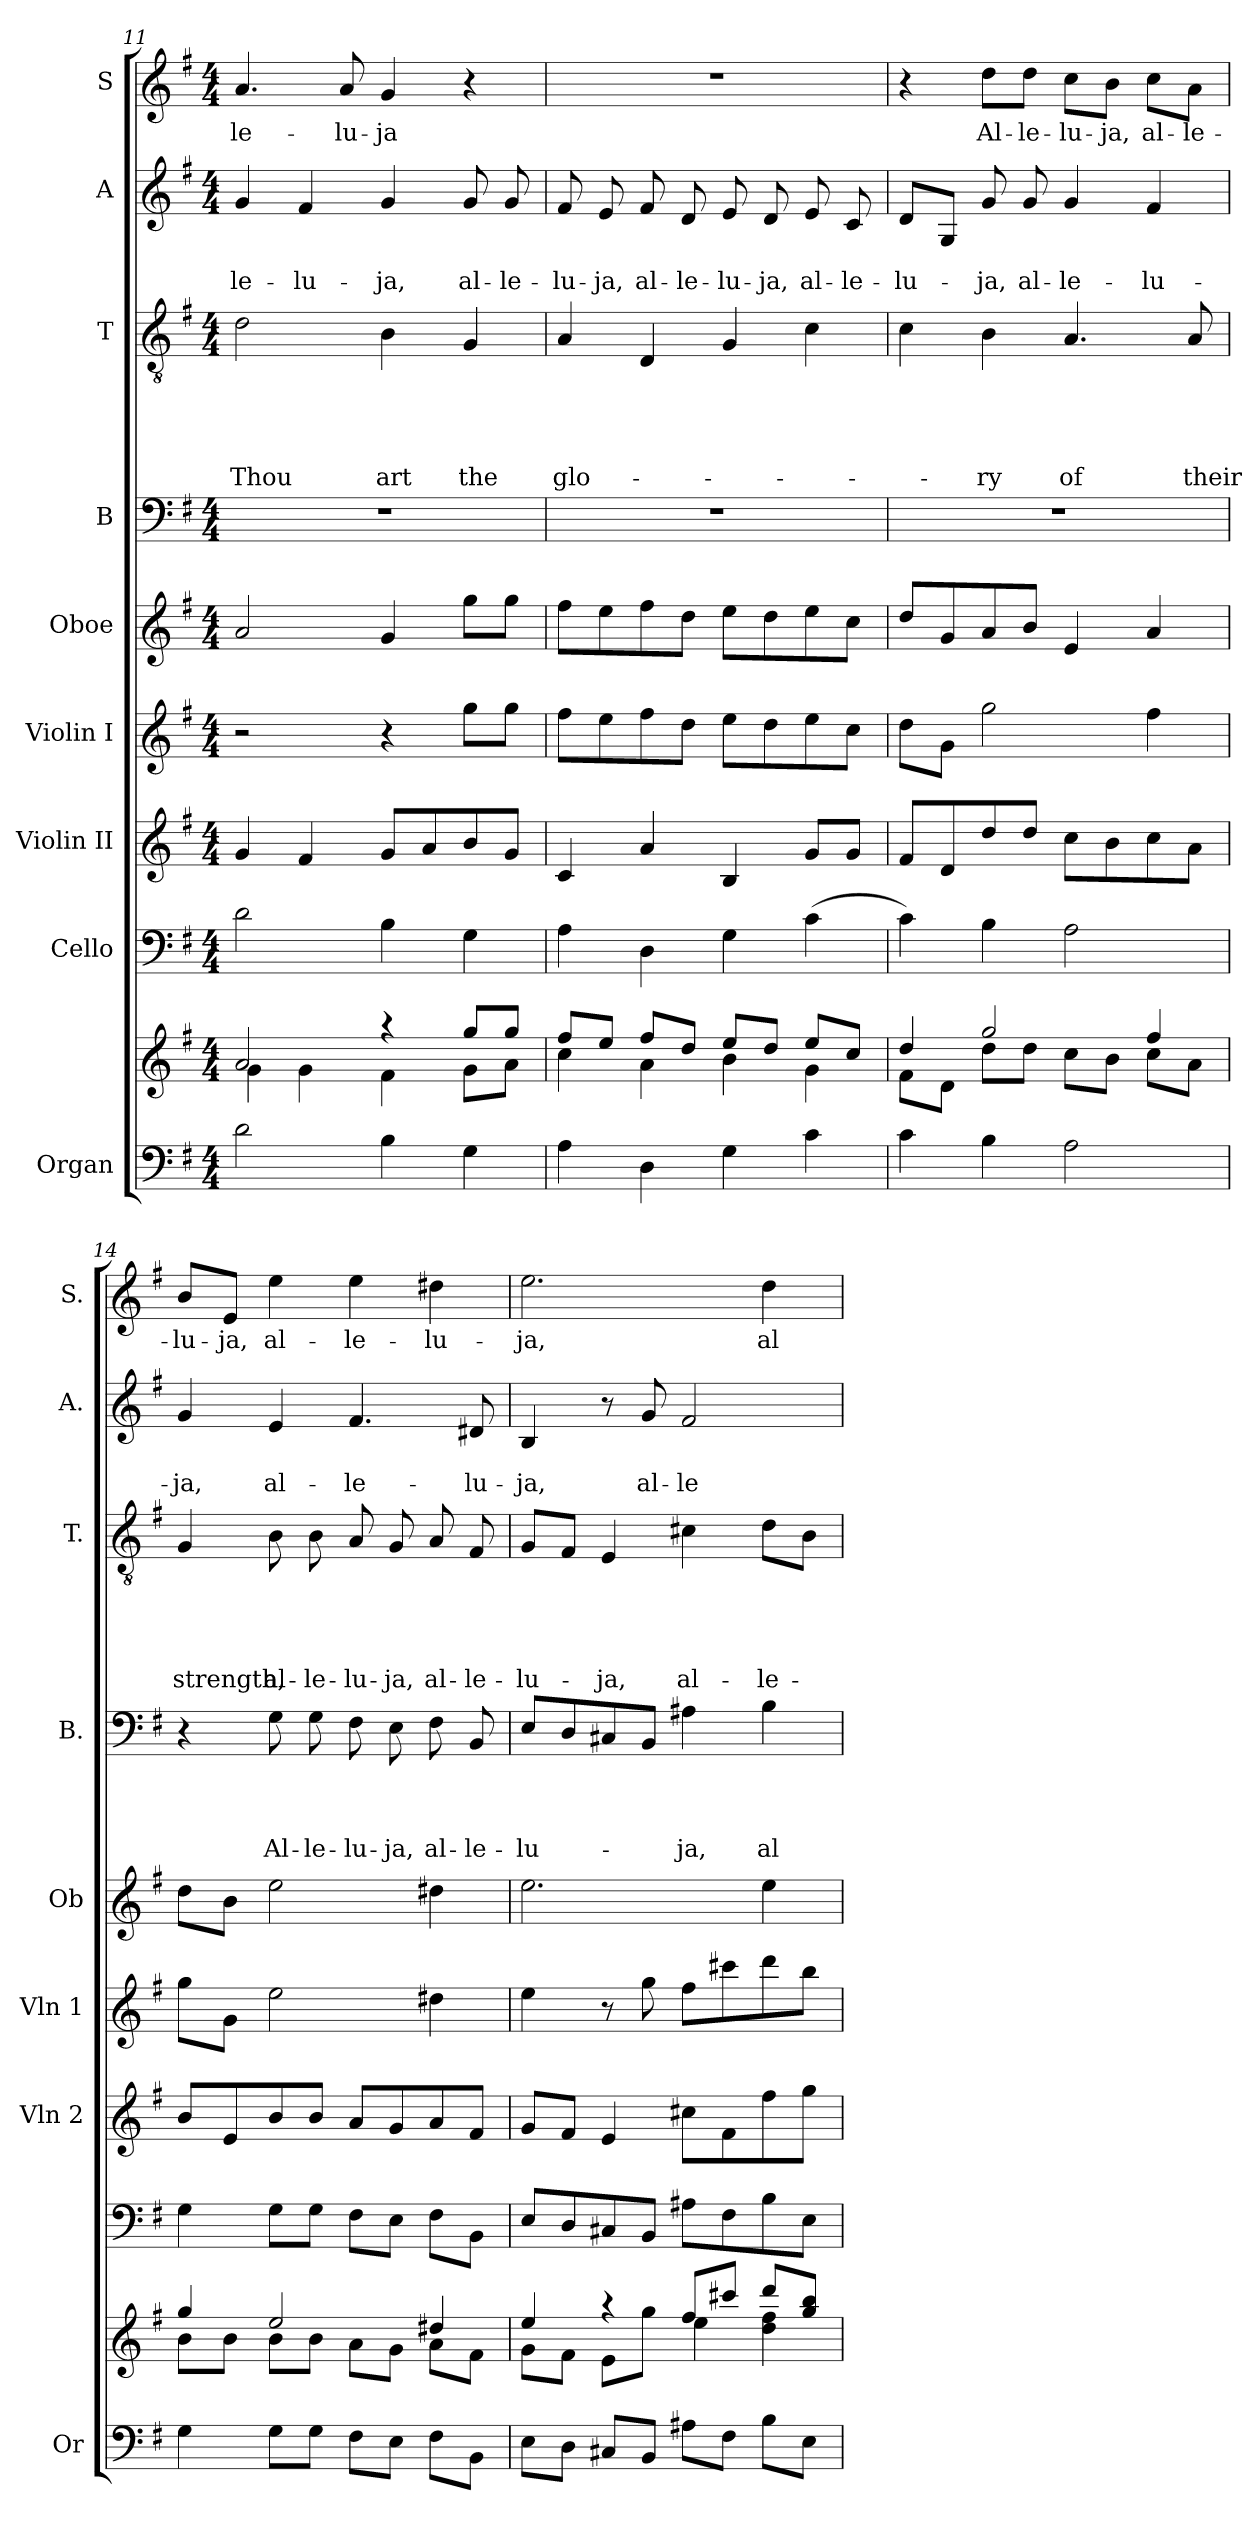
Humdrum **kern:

**kern	**kern	**kern	**kern	**kern	**kern	**kern	**text	**text	**text	**text	**kern	**text	**text	**text	**text	**text	**kern	**text	**text	**kern	**text
*part9	*part9	*part8	*part7	*part6	*part5	*part4	*part4	*part4	*part4	*part4	*part3	*part3	*part3	*part3	*part3	*part3	*part2	*part2	*part2	*part1	*part1
*staff10	*staff9	*staff8	*staff7	*staff6	*staff5	*staff4	*staff4	*staff4	*staff4	*staff4	*staff3	*staff3	*staff3	*staff3	*staff3	*staff3	*staff2	*staff2	*staff2	*staff1	*staff1
*I"Organ	*	*I"Cello	*I"Violin II	*I"Violin I	*I"Oboe	*I"B	*	*	*	*	*I"T	*	*	*	*	*	*I"A	*	*	*I"S	*
*I'Or	*	*	*I'Vln 2	*I'Vln 1	*I'Ob	*I'B.	*	*	*	*	*I'T.	*	*	*	*	*	*I'A.	*	*	*I'S.	*
*clefF4	*clefG2	*clefF4	*clefG2	*clefG2	*clefG2	*clefF4	*	*	*	*	*clefGv2	*	*	*	*	*	*clefG2	*	*	*clefG2	*
*k[f#]	*k[f#]	*k[f#]	*k[f#]	*k[f#]	*k[f#]	*k[f#]	*	*	*	*	*k[f#]	*	*	*	*	*	*k[f#]	*	*	*k[f#]	*
*G:	*G:	*G:	*G:	*G:	*G:	*G:	*	*	*	*	*G:	*	*	*	*	*	*G:	*	*	*G:	*
*M4/4	*M4/4	*M4/4	*M4/4	*M4/4	*M4/4	*M4/4	*	*	*	*	*M4/4	*	*	*	*	*	*M4/4	*	*	*M4/4	*
=11	=11	=11	=11	=11	=11	=11	=11	=11	=11	=11	=11	=11	=11	=11	=11	=11	=11	=11	=11	=11	=11
*	*^	*	*	*	*	*	*	*	*	*	*	*	*	*	*	*	*	*	*	*	*
2d\	2a/	4g\	2d\	4g/	2r	2a/	1r	.	.	.	.	2d\	.	.	.	.	Thou	4g/	.	-le-	4.a/	-le-
.	.	4g\	.	4f#/	.	.	.	.	.	.	.	.	.	.	.	.	.	4f#/	.	-lu-	.	.
.	.	.	.	.	.	.	.	.	.	.	.	.	.	.	.	.	.	.	.	.	8a/	-lu-
4B\	4raa	4f#\	4B\	8g/L	4r	4g/	.	.	.	.	.	4B\	.	.	.	.	art	4g/	.	-ja,	4g/	-ja
.	.	.	.	8a/	.	.	.	.	.	.	.	.	.	.	.	.	.	.	.	.	.	.
4G\	8gg/L	8g\L	4G\	8b/	8gg\L	8gg\L	.	.	.	.	.	4G/	.	.	.	.	the	8g/	.	al-	4r	.
.	8gg/J	8a\J	.	8g/J	8gg\J	8gg\J	.	.	.	.	.	.	.	.	.	.	.	8g/	.	-le-	.	.
=12	=12	=12	=12	=12	=12	=12	=12	=12	=12	=12	=12	=12	=12	=12	=12	=12	=12	=12	=12	=12	=12	=12
4A\	8ff#/L	4cc\	4A\	4c/	8ff#\L	8ff#\L	1r	.	.	.	.	4A/	.	.	.	.	glo-	8f#/	.	-lu-	1r	.
.	8ee/J	.	.	.	8ee\	8ee\	.	.	.	.	.	.	.	.	.	.	.	8e/	.	-ja,	.	.
4D\	8ff#/L	4a\	4D\	4a/	8ff#\	8ff#\	.	.	.	.	.	4D/	.	.	.	.	.	8f#/	.	al-	.	.
.	8dd/J	.	.	.	8dd\J	8dd\J	.	.	.	.	.	.	.	.	.	.	.	8d/	.	-le-	.	.
4G\	8ee/L	4b\	4G\	4B/	8ee\L	8ee\L	.	.	.	.	.	4G/	.	.	.	.	.	8e/	.	-lu-	.	.
.	8dd/J	.	.	.	8dd\	8dd\	.	.	.	.	.	.	.	.	.	.	.	8d/	.	-ja,	.	.
4c\	8ee/L	4g\	(4c\	8g/L	8ee\	8ee\	.	.	.	.	.	4c\	.	.	.	.	.	8e/	.	al-	.	.
.	8cc/J	.	.	8g/J	8cc\J	8cc\J	.	.	.	.	.	.	.	.	.	.	.	8c/	.	-le-	.	.
=13	=13	=13	=13	=13	=13	=13	=13	=13	=13	=13	=13	=13	=13	=13	=13	=13	=13	=13	=13	=13	=13	=13
4c\	4dd/	8f#\L	4c\)	8f#/L	8dd\L	8dd/L	1r	.	.	.	.	4c\	.	.	.	.	.	8d/L	.	-lu-	4r	.
.	.	8d\J	.	8d/	8g\J	8g/	.	.	.	.	.	.	.	.	.	.	.	8G/J	.	.	.	.
4B\	2gg/	8dd\L	4B\	8dd/	2gg\	8a/	.	.	.	.	.	4B\	.	.	.	.	-ry	8g/	.	-ja,	8dd\L	Al-
.	.	8dd\J	.	8dd/J	.	8b/J	.	.	.	.	.	.	.	.	.	.	.	8g/	.	al-	8dd\J	-le-
2A\	.	8cc\L	2A\	8cc\L	.	4e/	.	.	.	.	.	4.A/	.	.	.	.	of	4g/	.	-le-	8cc\L	-lu-
.	.	8b\J	.	8b\	.	.	.	.	.	.	.	.	.	.	.	.	.	.	.	.	8b\J	-ja,
.	4ff#/	8cc\L	.	8cc\	4ff#\	4a/	.	.	.	.	.	.	.	.	.	.	.	4f#/	.	-lu-	8cc\L	al-
.	.	8a\J	.	8a\J	.	.	.	.	.	.	.	8A/	.	.	.	.	their	.	.	.	8a\J	-le-
!!LO:PB:g=z
=14	=14	=14	=14	=14	=14	=14	=14	=14	=14	=14	=14	=14	=14	=14	=14	=14	=14	=14	=14	=14	=14	=14
4G\	4gg/	8b\L	4G\	8b/L	8gg\L	8dd\L	4r	.	.	.	.	4G/	.	.	.	.	strength,	4g/	.	-ja,	8b/L	-lu-
.	.	8b\J	.	8e/	8g\J	8b\J	.	.	.	.	.	.	.	.	.	.	.	.	.	.	8e/J	-ja,
8G\L	2ee/	8b\L	8G\L	8b/	2ee\	2ee\	8G\	.	.	.	Al-	8B\	.	.	.	.	al-	4e/	.	al-	4ee\	al-
8G\J	.	8b\J	8G\J	8b/J	.	.	8G\	.	.	.	-le-	8B\	.	.	.	.	-le-	.	.	.	.	.
8F#\L	.	8a\L	8F#\L	8a/L	.	.	8F#\	.	.	.	-lu-	8A/	.	.	.	.	-lu-	4.f#/	.	-le-	4ee\	-le-
8E\J	.	8g\J	8E\J	8g/	.	.	8E\	.	.	.	-ja,	8G/	.	.	.	.	-ja,	.	.	.	.	.
8F#\L	4dd#X/	8a\L	8F#\L	8a/	4dd#X\	4dd#X\	8F#\	.	.	.	al-	8A/	.	.	.	.	al-	.	.	.	4dd#X\	-lu-
8BB\J	.	8f#\J	8BB\J	8f#/J	.	.	8BB/	.	.	.	-le-	8F#/	.	.	.	.	-le-	8d#X/	.	-lu-	.	.
=15	=15	=15	=15	=15	=15	=15	=15	=15	=15	=15	=15	=15	=15	=15	=15	=15	=15	=15	=15	=15	=15	=15
8E\L	4ee/	8g\L	8E/L	8g/L	4ee\	2.ee\	8E/L	.	.	.	-lu-	8G/L	.	.	.	.	-lu-	4B/	.	-ja,	2.ee\	-ja,
8D\J	.	8f#\J	8D/	8f#/J	.	.	8D/	.	.	.	.	8F#/J	.	.	.	.	.	.	.	.	.	.
8C#X/L	4raa	8e\L	8C#X/	4e/	8r	.	8C#X/	.	.	.	.	4E/	.	.	.	.	-ja,	8r	.	.	.	.
8BB/J	.	8gg\J	8BB/J	.	8gg\	.	8BB/J	.	.	.	.	.	.	.	.	.	.	8g/	.	al-	.	.
8A#X\L	8ff#/L	4ee\	8A#X\L	8cc#X\L	8ff#\L	.	4A#X\	.	.	.	-ja,	4c#X\	.	.	.	.	al-	2f#/	.	-le-	.	.
8F#\J	8ccc#X/J	.	8F#\	8f#\	8ccc#X\	.	.	.	.	.	.	.	.	.	.	.	.	.	.	.	.	.
8B\L	8ddd/L	4dd\ 4ff#\	8B\	8ff#\	8ddd\	4ee\	4B\	.	.	.	al-	8d\L	.	.	.	.	-le-	.	.	.	4dd\	al-
8E\J	8gg/ 8bb/J	.	8E\J	8gg\J	8bb\J	.	.	.	.	.	.	8B\J	.	.	.	.	.	.	.	.	.	.
*	*v	*v	*	*	*	*	*	*	*	*	*	*	*	*	*	*	*	*	*	*	*	*
=	=	=	=	=	=	=	=	=	=	=	=	=	=	=	=	=	=	=	=	=	=
*-	*-	*-	*-	*-	*-	*-	*-	*-	*-	*-	*-	*-	*-	*-	*-	*-	*-	*-	*-	*-	*-
